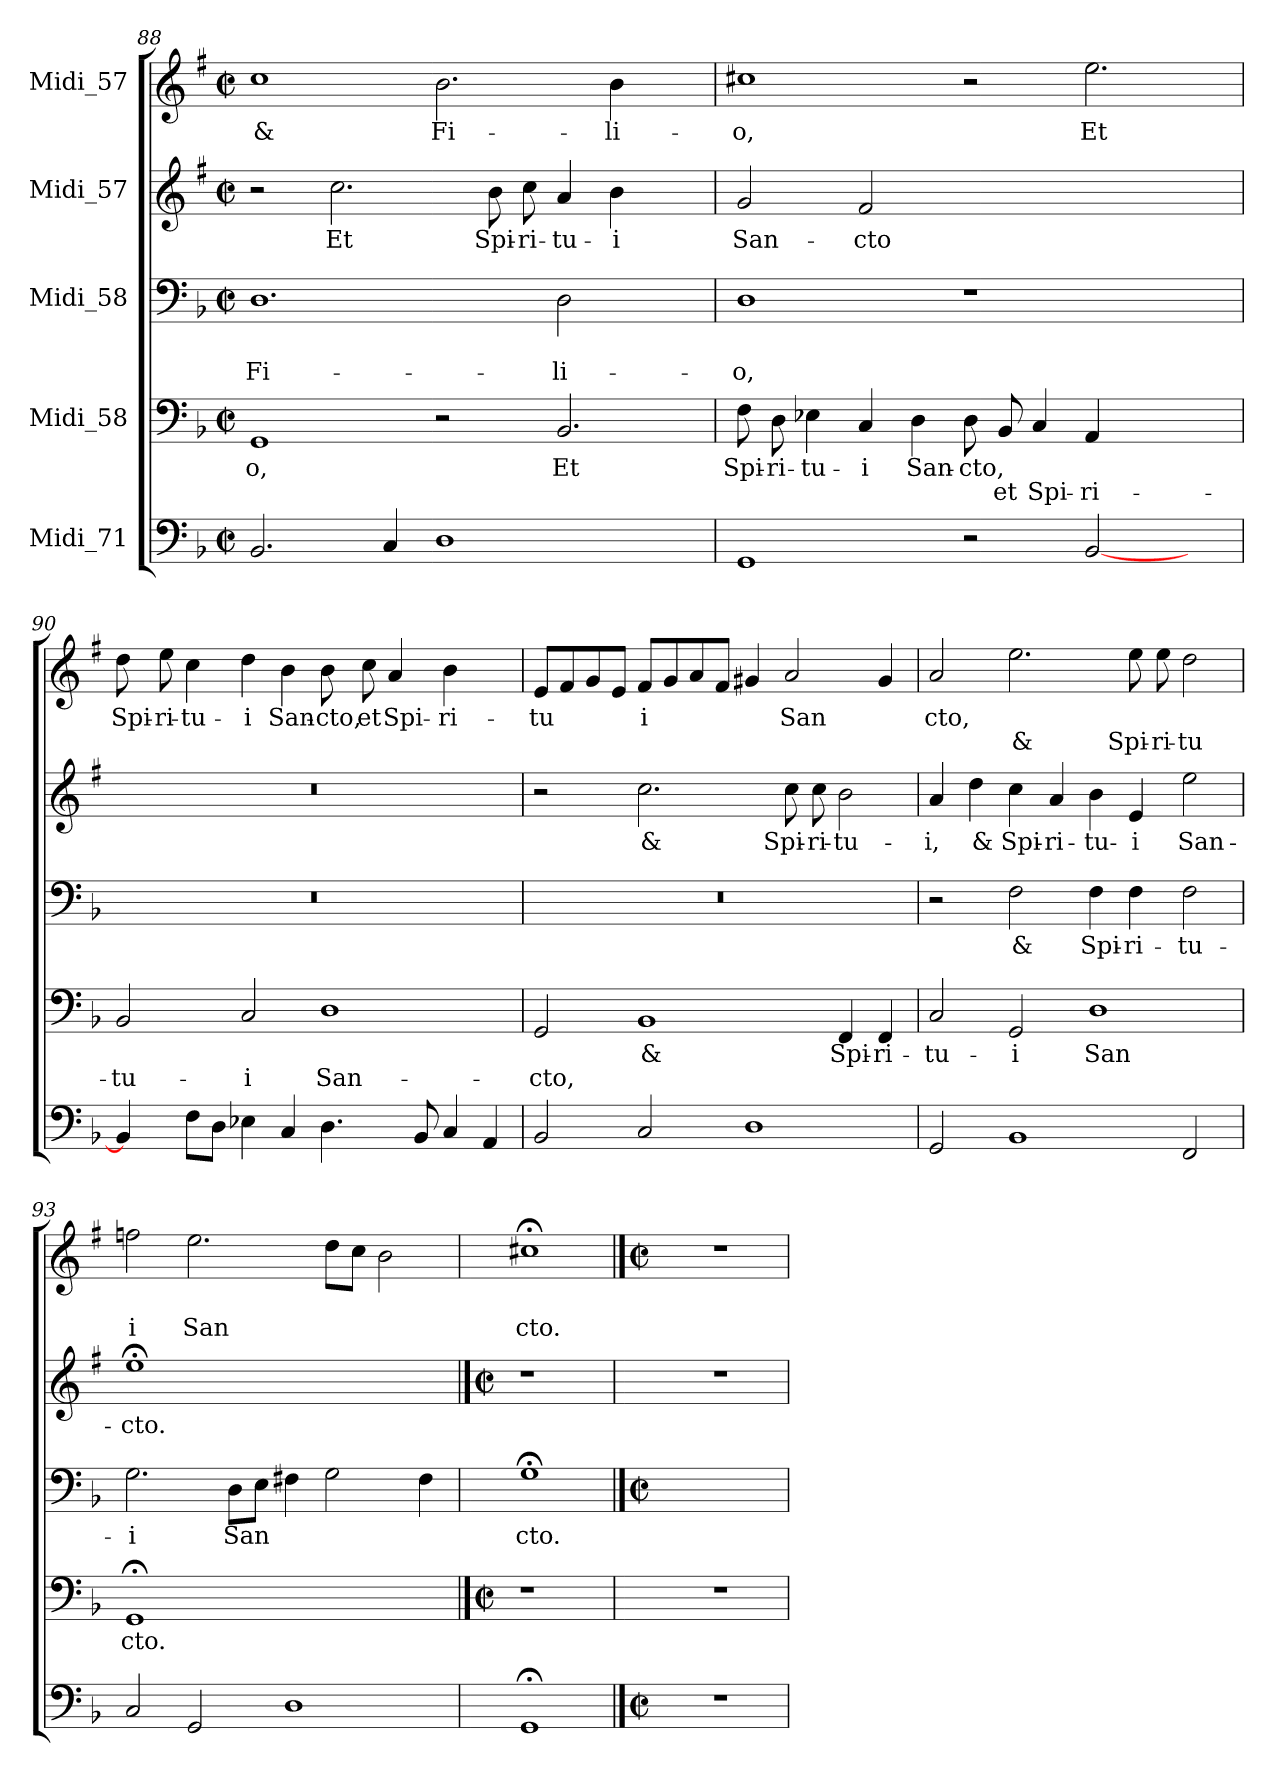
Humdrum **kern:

**kern	**kern	**text	**text	**kern	**text	**text	**kern	**text	**kern	**text	**text
*part5	*part4	*part4	*part4	*part3	*part3	*part3	*part2	*part2	*part1	*part1	*part1
*staff5	*staff4	*staff4	*staff4	*staff3	*staff3	*staff3	*staff2	*staff2	*staff1	*staff1	*staff1
*I"Midi_71	*I"Midi_58	*	*	*I"Midi_58	*	*	*I"Midi_57	*	*I"Midi_57	*	*
*clefF4	*clefF4	*	*	*clefF4	*	*	*clefG2	*	*clefG2	*	*
*	*	*	*	*	*	*	*ITrd1c2	*	*ITrd1c2	*	*
*k[b-]	*k[b-]	*	*	*k[b-]	*	*	*k[b-]	*	*k[b-]	*	*
*F:	*F:	*	*	*F:	*	*	*F:	*	*F:	*	*
*M4/2	*M4/2	*	*	*M4/2	*	*	*M4/2	*	*M4/2	*	*
*met(c|)	*met(c|)	*	*	*met(c|)	*	*	*met(c|)	*	*met(c|)	*	*
=88	=88	=88	=88	=88	=88	=88	=88	=88	=88	=88	=88
!	!	!LO:LY:b	!	!	!	!LO:LY:b	!	!	!	!LO:LY:b	!
2.BB-	1GG	-o,	.	1.D	.	Fi-	2r	.	1b-	&	.
!	!	!	!	!	!	!	!	!LO:LY:b	!	!	!
.	.	.	.	.	.	.	2.b-	Et	.	.	.
4C	.	.	.	.	.	.	.	.	.	.	.
!	!	!	!	!	!	!	!	!	!	!LO:LY:b	!
1D	2r	.	.	.	.	.	.	.	2.a	Fi-	.
!	!	!	!	!	!	!	!	!LO:LY:b	!	!	!
.	.	.	.	.	.	.	8a	Spi-	.	.	.
!	!	!	!	!	!	!	!	!LO:LY:b	!	!	!
.	.	.	.	.	.	.	8b-	-ri-	.	.	.
!	!	!LO:LY:b	!	!	!	!LO:LY:b	!	!LO:LY:b	!	!	!
.	2.BB-	Et	.	2D	.	-li-	4g	-tu-	.	.	.
!	!	!	!	!	!	!	!	!LO:LY:b	!	!LO:LY:b	!
.	.	.	.	.	.	.	4a	-i	4a	-li-	.
4ryy	.	.	.	4ryy	.	.	4ryy	.	4ryy	.	.
=89	=89	=89	=89	=89	=89	=89	=89	=89	=89	=89	=89
!	!	!LO:LY:b	!	!	!	!LO:LY:b	!	!LO:LY:b	!	!LO:LY:b	!
1GG	8F	Spi-	.	1D	.	-o,	2f	San-	1bn	-o,	.
!	!	!LO:LY:b	!	!	!	!	!	!	!	!	!
.	8D	-ri-	.	.	.	.	.	.	.	.	.
!	!	!LO:LY:b	!	!	!	!	!	!	!	!	!
.	4E-X	-tu-	.	.	.	.	.	.	.	.	.
!	!	!LO:LY:b	!	!	!	!	!	!LO:LY:b	!	!	!
.	4C	-i	.	.	.	.	2e	-cto	.	.	.
!	!	!LO:LY:b	!	!	!	!	!	!	!	!	!
.	4D	San-	.	.	.	.	.	.	.	.	.
!	!	!LO:LY:b	!	!	!	!	!	!	!	!	!
2r	8D	-cto,	.	1r	.	.	1ryy	.	2r	.	.
!	!	!	!LO:LY:b	!	!	!	!	!	!	!	!
.	8BB-	.	et	.	.	.	.	.	.	.	.
!	!	!	!LO:LY:b	!	!	!	!	!	!	!	!
.	4C	.	Spi-	.	.	.	.	.	.	.	.
!	!	!	!LO:LY:b	!	!	!	!	!	!	!LO:LY:b	!
[2BB-	4AA	.	-ri-	.	.	.	.	.	2.dd	Et	.
.	2ryy	.	.	.	.	.	.	.	.	.	.
4ryy	.	.	.	4ryy	.	.	4ryy	.	.	.	.
!!LO:LB:g=z
=90	=90	=90	=90	=90	=90	=90	=90	=90	=90	=90	=90
!	!	!	!LO:LY:b	!	!	!	!	!	!	!LO:LY:b	!
4BB-]	2BB-	.	-tu-	0r	.	.	0r	.	8cc	Spi-	.
!	!	!	!	!	!	!	!	!	!	!LO:LY:b	!
.	.	.	.	.	.	.	.	.	8dd	-ri-	.
!	!	!	!	!	!	!	!	!	!	!LO:LY:b	!
8FL	.	.	.	.	.	.	.	.	4b-	-tu-	.
8DJ	.	.	.	.	.	.	.	.	.	.	.
!	!	!	!LO:LY:b	!	!	!	!	!	!	!LO:LY:b	!
4E-X	2C	.	-i	.	.	.	.	.	4cc	-i	.
!	!	!	!	!	!	!	!	!	!	!LO:LY:b	!
4C	.	.	.	.	.	.	.	.	4a	San-	.
!	!	!	!LO:LY:b	!	!	!	!	!	!	!LO:LY:b	!
4.D	1D	.	San-	.	.	.	.	.	8a	-cto,	.
!	!	!	!	!	!	!	!	!	!	!LO:LY:b	!
.	.	.	.	.	.	.	.	.	8b-	et	.
!	!	!	!	!	!	!	!	!	!	!LO:LY:b	!
.	.	.	.	.	.	.	.	.	4g	Spi-	.
8BB-	.	.	.	.	.	.	.	.	.	.	.
!	!	!	!	!	!	!	!	!	!	!LO:LY:b	!
4C	.	.	.	.	.	.	.	.	4a	-ri-	.
4AA	.	.	.	.	.	.	.	.	4ryy	.	.
!!LO:LB:g=z
=91	=91	=91	=91	=91	=91	=91	=91	=91	=91	=91	=91
!	!	!	!LO:LY:b	!	!	!	!	!	!	!LO:LY:b	!
2BB-	2GG	.	-cto,	0r	.	.	2r	.	8dL	-tu	.
.	.	.	.	.	.	.	.	.	8e	.	.
.	.	.	.	.	.	.	.	.	8f	.	.
.	.	.	.	.	.	.	.	.	8dJ	.	.
!	!	!LO:LY:b	!	!	!	!	!	!LO:LY:b	!	!LO:LY:b	!
2C	1BB-	&	.	.	.	.	2.b-	&	8eL	i	.
.	.	.	.	.	.	.	.	.	8f	.	.
.	.	.	.	.	.	.	.	.	8g	.	.
.	.	.	.	.	.	.	.	.	8eJ	.	.
1D	.	.	.	.	.	.	.	.	4f#X	.	.
!	!	!	!	!	!	!	!	!LO:LY:b	!	!LO:LY:b	!
.	.	.	.	.	.	.	8b-	Spi-	2g	San	.
!	!	!	!	!	!	!	!	!LO:LY:b	!	!	!
.	.	.	.	.	.	.	8b-	-ri-	.	.	.
!	!	!LO:LY:b	!	!	!	!	!	!LO:LY:b	!	!	!
.	4FF	Spi-	.	.	.	.	2a	-tu-	.	.	.
!	!	!LO:LY:b	!	!	!	!	!	!	!	!	!
.	4FF	-ri-	.	.	.	.	.	.	4f#	.	.
=92	=92	=92	=92	=92	=92	=92	=92	=92	=92	=92	=92
!	!	!LO:LY:b	!	!	!	!	!	!LO:LY:b	!	!LO:LY:b	!
2GG	2C	-tu-	.	2r	.	.	4g	-i,	2g	cto,	.
!	!	!	!	!	!	!	!	!LO:LY:b	!	!	!
.	.	.	.	.	.	.	4cc	&	.	.	.
!	!	!LO:LY:b	!	!	!LO:LY:b	!	!	!LO:LY:b	!	!	!LO:LY:b
1BB-	2GG	-i	.	2F	&	.	4b-	Spi-	2.dd	.	&
!	!	!	!	!	!	!	!	!LO:LY:b	!	!	!
.	.	.	.	.	.	.	4g	-ri-	.	.	.
!	!	!LO:LY:b	!	!	!LO:LY:b	!	!	!LO:LY:b	!	!	!
.	1D	San	.	4F	Spi-	.	4a	-tu-	.	.	.
!	!	!	!	!	!LO:LY:b	!	!	!LO:LY:b	!	!	!LO:LY:b
.	.	.	.	4F	-ri-	.	4d	-i	8dd	.	Spi-
!	!	!	!	!	!	!	!	!	!	!	!LO:LY:b
.	.	.	.	.	.	.	.	.	8dd	.	-ri-
!	!	!	!	!	!LO:LY:b	!	!	!LO:LY:b	!	!	!LO:LY:b
2FF	.	.	.	2F	-tu-	.	2dd	San-	2cc	.	-tu
=93	=93	=93	=93	=93	=93	=93	=93	=93	=93	=93	=93
!	!	!LO:LY:b	!	!	!LO:LY:b	!	!	!LO:LY:b	!	!	!LO:LY:b
2C	1GG;<	cto.	.	2.G	-i	.	1dd;<	-cto.	2ee-X	.	i
!	!	!	!	!	!	!	!	!	!	!	!LO:LY:b
2GG	.	.	.	.	.	.	.	.	2.dd	.	San
!	!	!	!	!	!LO:LY:b	!	!	!	!	!	!
.	.	.	.	8DL	San	.	.	.	.	.	.
.	.	.	.	8EJ	.	.	.	.	.	.	.
1D	1ryy	.	.	4F#X	.	.	1ryy	.	.	.	.
.	.	.	.	2G	.	.	.	.	8ccL	.	.
.	.	.	.	.	.	.	.	.	8b-J	.	.
.	.	.	.	.	.	.	.	.	2a	.	.
.	.	.	.	4F#	.	.	.	.	.	.	.
!!LO:LB:g=z
=94	==94	=94	=94	=94	=94	=94	==94	=94	=94	=94	=94
*	*M2/2	*	*	*	*	*	*M2/2	*	*	*	*
*	*met(c|)	*	*	*	*	*	*met(c|)	*	*	*	*
!	!	!	!	!	!LO:LY:b	!	!	!	!	!	!LO:LY:b
1GG;<	1r	.	.	1G;<	cto.	.	1r	.	1bn;<	.	cto.
!!LO:LB:g=z
==95	=95	==95	==95	==95	==95	==95	=95	==95	==95	==95	==95
*M2/2	*	*	*	*M2/2	*	*	*	*	*M2/2	*	*
*met(c|)	*	*	*	*met(c|)	*	*	*	*	*met(c|)	*	*
!	!	!	!	!	!LO:LY:b	!	!	!	!	!	!
1r	1r	.	.	2Fyy	sic-	.	1r	.	1r	.	.
!	!	!	!	!	!LO:LY:b	!	!	!	!	!	!
.	.	.	.	2Gyy	-ut	.	.	.	.	.	.
=	=	=	=	=	=	=	=	=	=	=	=
*-	*-	*-	*-	*-	*-	*-	*-	*-	*-	*-	*-
